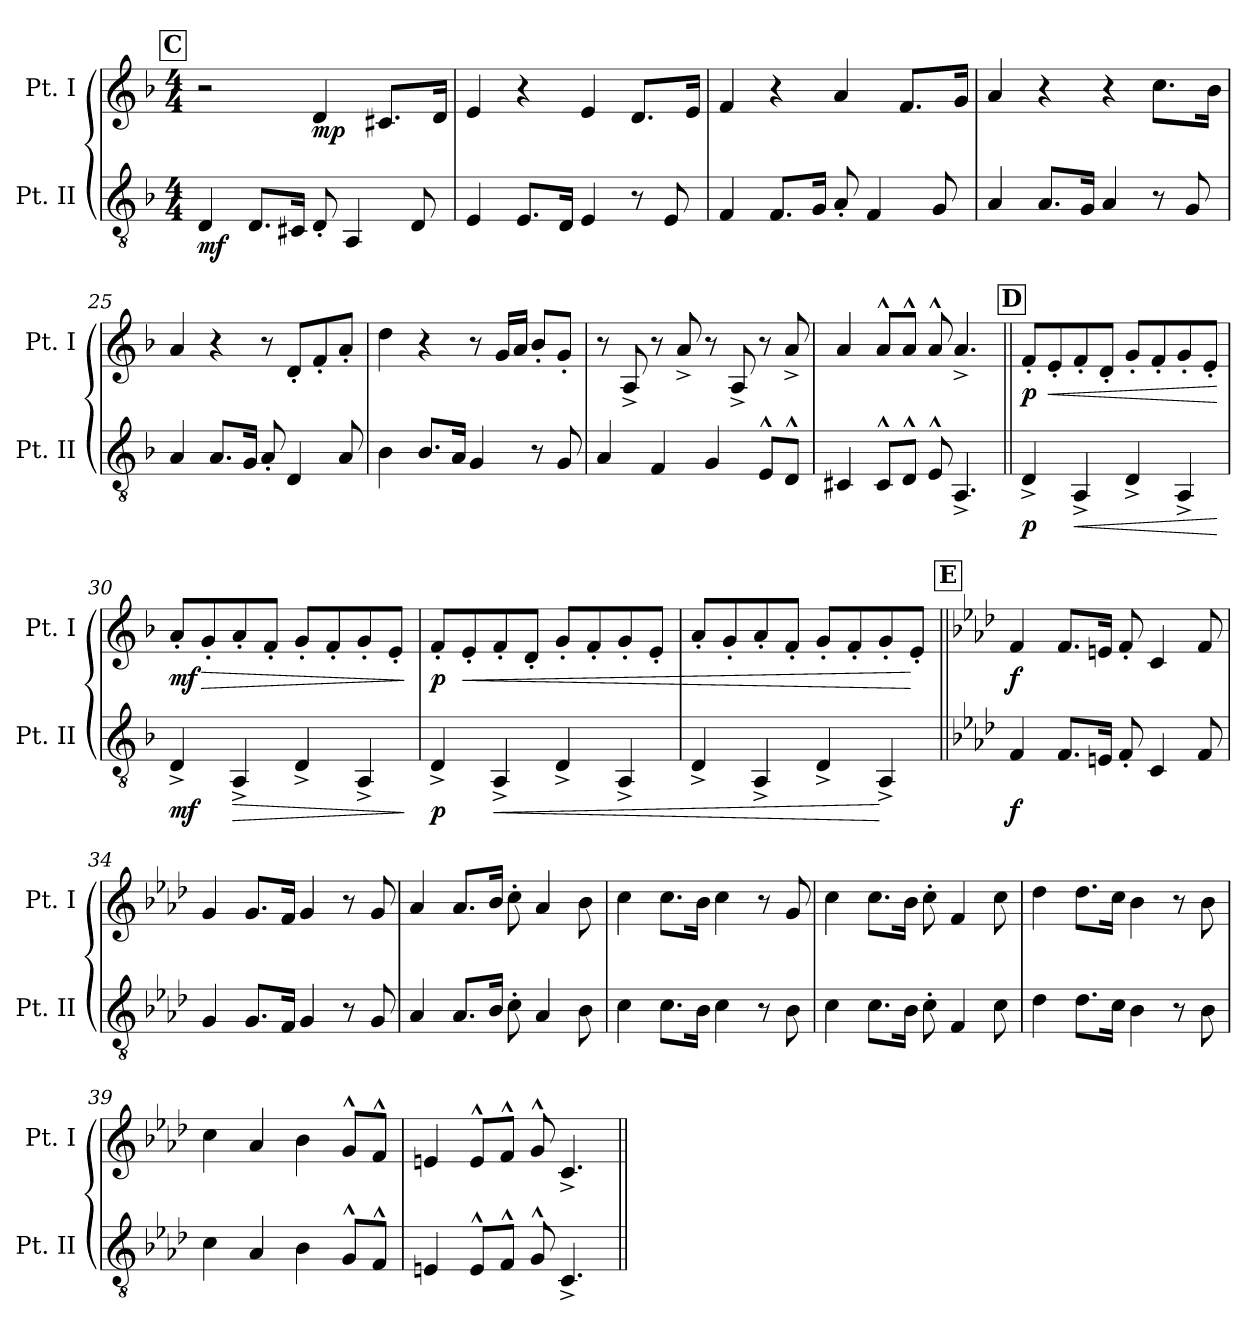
**kern	**dynam	**kern	**dynam
*part2	*part2	*part1	*part1
*staff2	*staff2	*staff1	*staff1
*I"Pt. II	*	*I"Pt. I	*
*I'Pt. II	*	*I'Pt. I	*
*clefGv2	*	*clefG2	*
*k[b-]	*	*k[b-]	*
*M4/4	*	*M4/4	*
!!LO:REH:place=s1:a:B:fs=14:t=C
=21	=21	=21	=21
!	!LO:DY:b	!	!
4D	mf	2r	.
8.DL	.	.	.
16C#XJk	.	.	.
!	!	!	!LO:DY:b
8D'	.	4d	mp
4AA	.	.	.
.	.	8.c#XL	.
8D	.	.	.
.	.	16dJk	.
=22	=22	=22	=22
4E	.	4e	.
8.EL	.	4r	.
16DJk	.	.	.
4E	.	4e	.
8r	.	8.dL	.
8E	.	.	.
.	.	16eJk	.
=23	=23	=23	=23
4F	.	4f	.
8.FL	.	4r	.
16GJk	.	.	.
8A'	.	4a	.
4F	.	.	.
.	.	8.fL	.
8G	.	.	.
.	.	16gJk	.
=24	=24	=24	=24
4A	.	4a	.
8.AL	.	4r	.
16GJk	.	.	.
4A	.	4r	.
8r	.	8.ccL	.
8G	.	.	.
.	.	16b-Jk	.
=25	=25	=25	=25
4A	.	4a	.
8.AL	.	4r	.
16GJk	.	.	.
8A'	.	8r	.
4D	.	8d'L	.
.	.	8f'	.
8A	.	8a'J	.
=26	=26	=26	=26
4B-	.	4dd	.
8.B-L	.	4r	.
16AJk	.	.	.
4G	.	8r	.
.	.	16gLL	.
.	.	16aJJ	.
8r	.	8b-'L	.
8G	.	8g'J	.
=27	=27	=27	=27
4A	.	8r	.
.	.	8A^	.
4F	.	8r	.
.	.	8a^	.
4G	.	8r	.
.	.	8A^	.
8E^^L	.	8r	.
8D^^J	.	8a^	.
=28	=28	=28	=28
4C#X	.	4a	.
8C#^^L	.	8a^^L	.
8D^^J	.	8a^^J	.
8E^^	.	8a^^	.
4.AA^	.	4.a^	.
!!LO:REH:place=s1:a:B:fs=14:t=D
=29||	=29||	=29||	=29||
!	!LO:DY:b	!	!LO:DY:b
4D^	p	8f'L	p
!	!	!	!LO:HP:b
.	.	8e'	<
!	!LO:HP:b	!	!
4AA^	<	8f'	.
.	.	8d'J	.
4D^	.	8g'L	.
.	.	8f'	.
4AA^	.	8g'	.
.	.	8e'J	.
.	[	.	[
=30	=30	=30	=30
!	!LO:DY:b	!	!LO:DY:b
4D^	mf	8a'L	mf
!	!	!	!LO:HP:b
.	.	8g'	>
!	!LO:HP:b	!	!
4AA^	>	8a'	.
.	.	8f'J	.
4D^	.	8g'L	.
.	.	8f'	.
4AA^	.	8g'	.
.	.	8e'J	.
.	]	.	]
=31	=31	=31	=31
!	!LO:DY:b	!	!LO:DY:b
4D^	p	8f'L	p
!	!	!	!LO:HP:b
.	.	8e'	<
!	!LO:HP:b	!	!
4AA^	<	8f'	.
.	.	8d'J	.
4D^	.	8g'L	.
.	.	8f'	.
4AA^	.	8g'	.
.	.	8e'J	.
=32	=32	=32	=32
4D^	.	8a'L	.
.	.	8g'	.
4AA^	.	8a'	.
.	.	8f'J	.
4D^	.	8g'L	.
.	.	8f'	.
4AA^	[	8g'	.
.	.	8e'J	[
!!LO:REH:place=s1:a:B:fs=14:t=E
=33||	=33||	=33||	=33||
*k[b-e-a-d-]	*	*k[b-e-a-d-]	*
!	!LO:DY:b	!	!LO:DY:b
4F	f	4f	f
8.FL	.	8.fL	.
16EnJk	.	16enJk	.
8F'	.	8f'	.
4C	.	4c	.
8F	.	8f	.
=34	=34	=34	=34
4G	.	4g	.
8.GL	.	8.gL	.
16FJk	.	16fJk	.
4G	.	4g	.
8r	.	8r	.
8G	.	8g	.
=35	=35	=35	=35
4A-	.	4a-	.
8.A-L	.	8.a-L	.
16B-Jk	.	16b-Jk	.
8c'	.	8cc'	.
4A-	.	4a-	.
8B-	.	8b-	.
=36	=36	=36	=36
4c	.	4cc	.
8.cL	.	8.ccL	.
16B-Jk	.	16b-Jk	.
4c	.	4cc	.
8r	.	8r	.
8B-	.	8g	.
=37	=37	=37	=37
4c	.	4cc	.
8.cL	.	8.ccL	.
16B-Jk	.	16b-Jk	.
8c'	.	8cc'	.
4F	.	4f	.
8c	.	8cc	.
=38	=38	=38	=38
4d-	.	4dd-	.
8.d-L	.	8.dd-L	.
16cJk	.	16ccJk	.
4B-	.	4b-	.
8r	.	8r	.
8B-	.	8b-	.
=39	=39	=39	=39
4c	.	4cc	.
4A-	.	4a-	.
4B-	.	4b-	.
8G^^L	.	8g^^L	.
8F^^J	.	8f^^J	.
=40	=40	=40	=40
4En	.	4en	.
8E^^L	.	8e^^L	.
8F^^J	.	8f^^J	.
8G^^	.	8g^^	.
4.C^	.	4.c^	.
=||	=||	=||	=||
*-	*-	*-	*-
